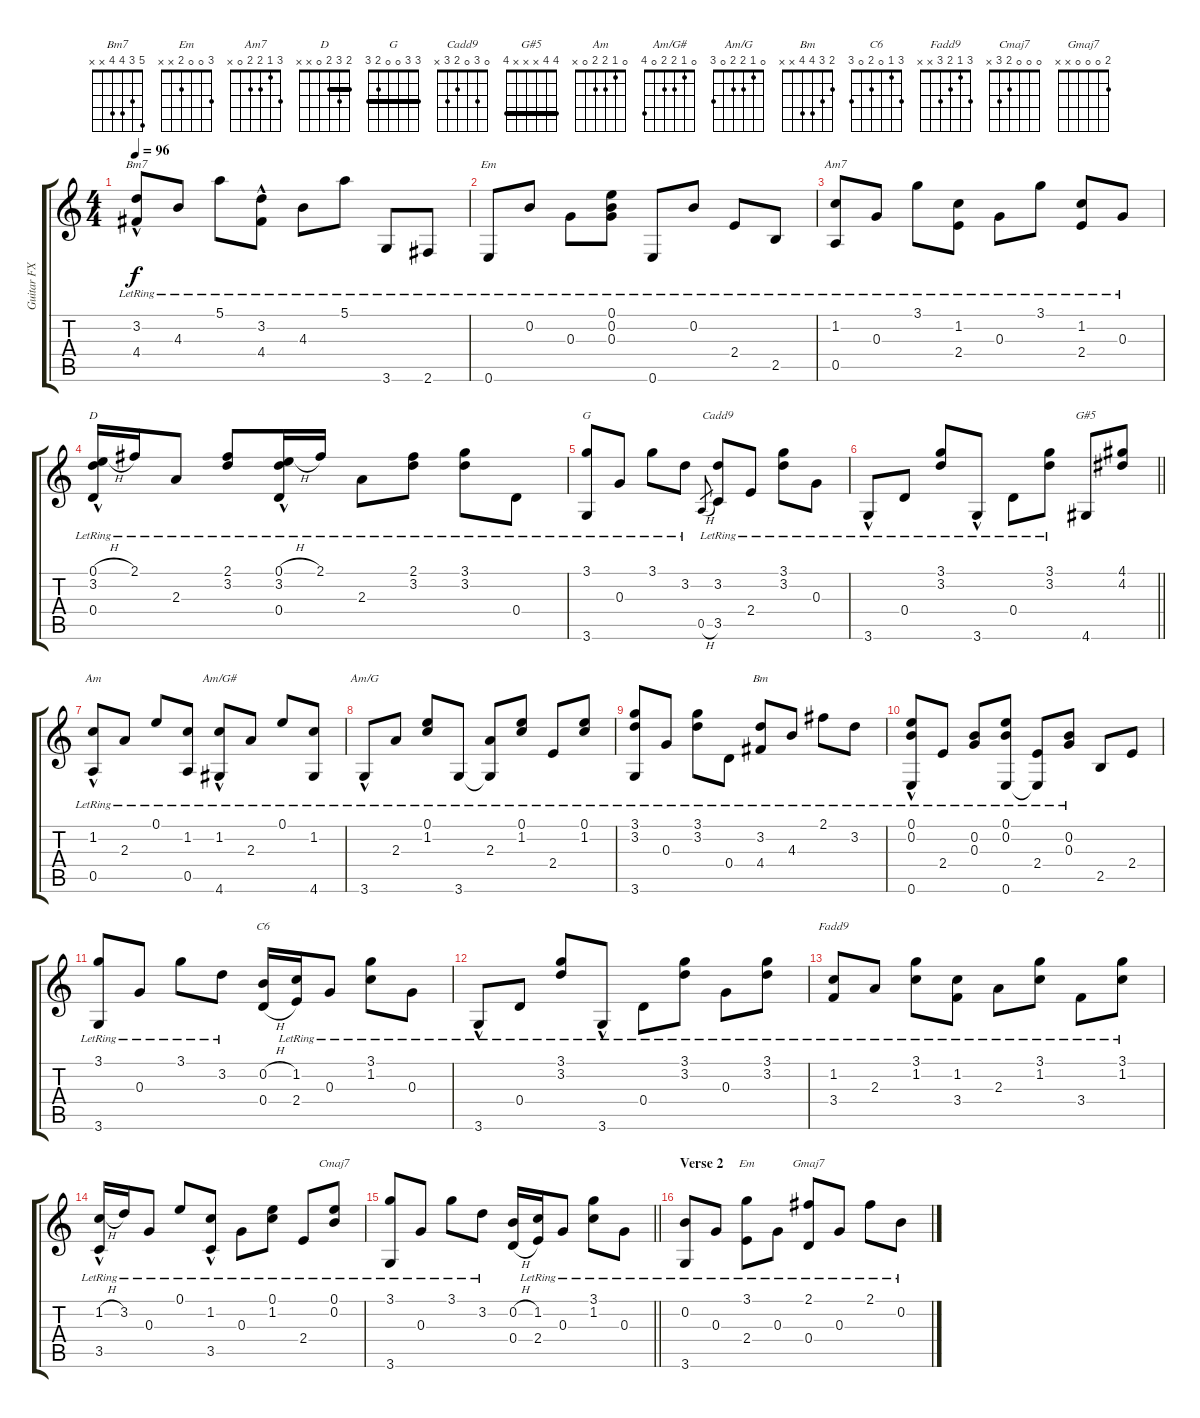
\track ("Guitar FX" "Guitar FX") {instrument acousticguitarnylon}
\staff {score tabs}
\tuning (E4 B3 G3 D3 A2 E2) {hide}
\chord ("Bm7" 5 3 4 4 x x)
\chord ("Em" 0 0 0 2 2 0)
\chord ("Am7" 3 1 2 2 0 x)
\chord ("D" 2 3 2 0 x x) {barre 2}
\chord ("G" 3 3 0 0 2 3) {barre 3}
\chord ("Cadd9" 0 3 0 2 3 x)
\chord ("G#5" 4 4 x x x 4) {barre 4}
\chord ("Am" 0 1 2 2 0 x)
\chord ("Am/G#" 0 1 2 2 0 4)
\chord ("Am/G" 0 1 2 2 0 3)
\chord ("Bm" 2 3 4 4 x x)
\chord ("C6" 3 1 0 2 0 3)
\chord ("Fadd9" 3 1 2 3 x x)
\chord ("Cmaj7" 0 0 0 2 3 x)
\chord ("Em" 3 0 0 2 x x)
\chord ("Gmaj7" 2 0 0 0 x x)
\ts (4 4)
\tempo 96
\clef g2
\ks c
(3.2{lr} 4.4{hac lr}).8{ch "Bm7" dy f} 4.3{lr}.8 5.1{lr}.8 (3.2{lr} 4.4{hac lr}).8 4.3{lr}.8 5.1{lr}.8 3.6{lr}.8 2.6{lr}.8 |
0.6{lr}.8{ch "Em"} 0.2{lr}.8 0.3{lr}.8 (0.1{lr} 0.2{lr} 0.3{lr}).8 0.6{lr}.8 0.2{lr}.8 2.4{lr}.8 2.5{lr}.8 |
(1.2{lr} 0.5{lr}).8{ch "Am7"} 0.3{lr}.8 3.1{lr}.8 (1.2{lr} 2.4{lr}).8 0.3{lr}.8 3.1{lr}.8 (1.2{lr} 2.4{lr}).8 0.3{lr}.8 |
(0.1{h} 3.2{lr} 0.4{hac lr}).16{ch "D"} 2.1{lr}.16 2.3{lr}.8 (2.1{lr} 3.2{lr}).8 (0.1{h} 3.2{lr} 0.4{hac lr}).16 2.1{lr}.16 2.3{lr}.8 (2.1{lr} 3.2{lr}).8 (3.1{lr} 3.2{lr}).8 0.4{lr}.8 |
(3.1{lr} 3.6{lr}).8{ch "G"} 0.3{lr}.8 3.1{lr}.8 3.2{lr}.8 0.5{h}.8{gr} (3.2{lr} 3.5{lr}).8{ch "Cadd9"} 2.4{lr}.8 (3.1{lr} 3.2{lr}).8 0.3{lr}.8 |
\barLineRight lightlight
3.6{hac lr}.8 0.4{lr}.8 (3.1{lr} 3.2{lr}).8 3.6{hac lr}.8 0.4{lr}.8 (3.1{lr} 3.2{lr}).8 4.6.8{ch "G#5"} (4.1 4.2).8 |
(1.2{lr} 0.5{hac lr}).8{ch "Am"} 2.3{lr}.8 0.1{lr}.8 (1.2{lr} 0.5{lr}).8 (1.2{lr} 4.6{hac lr}).8{ch "Am/G#"} 2.3{lr}.8 0.1{lr}.8 (1.2{lr} 4.6{lr}).8 |
3.6{hac lr}.8{ch "Am/G"} 2.3{lr}.8 (0.1{lr} 1.2{lr}).8 3.6{lr}.8 (2.3{lr} 3.6{t}).8 (0.1{lr} 1.2{lr}).8 2.4{lr}.8 (0.1{lr} 1.2{lr}).8 |
(3.1{lr} 3.2{lr} 3.6{lr}).8 0.3{lr}.8 (3.1{lr} 3.2{lr}).8 0.4{lr}.8 (3.2{lr} 4.4{lr}).8{ch "Bm"} 4.3{lr}.8 2.1{lr}.8 3.2{lr}.8 |
(0.1{lr} 0.2{lr} 0.6{hac lr}).8 2.4{lr}.8 (0.2{lr} 0.3{lr}).8 (0.1{lr} 0.2{lr} 0.6{lr}).8 (2.4{lr} 0.6{t}).8 (0.2{lr} 0.3{lr}).8 2.5.8 2.4.8 |
(3.1{lr} 3.6{lr}).8 0.3{lr}.8 3.1{lr}.8 3.2{lr}.8 (0.2{h} 0.4{h}).16{ch "C6"} (1.2{lr} 2.4{lr}).16 0.3{lr}.8 (3.1{lr} 1.2{lr}).8 0.3{lr}.8 |
3.6{hac lr}.8 0.4{lr}.8 (3.1{lr} 3.2{lr}).8 3.6{hac lr}.8 0.4{lr}.8 (3.1{lr} 3.2{lr}).8 0.3{lr}.8 (3.1{lr} 3.2{lr}).8 |
(1.2{lr} 3.4{lr}).8{ch "Fadd9"} 2.3{lr}.8 (3.1{lr} 1.2{lr}).8 (1.2{lr} 3.4{lr}).8 2.3{lr}.8 (3.1{lr} 1.2{lr}).8 3.4{lr}.8 (3.1{lr} 1.2{lr}).8 |
(1.2{h} 3.5{hac lr}).16 3.2{lr}.16 0.3{lr}.8 0.1{lr}.8 (1.2{lr} 3.5{hac lr}).8 0.3{lr}.8 (0.1{lr} 1.2{lr}).8 2.4{lr}.8 (0.1{lr} 0.2{lr}).8{ch "Cmaj7"} |
\barLineRight lightlight
(3.1{lr} 3.6{lr}).8 0.3{lr}.8 3.1{lr}.8 3.2{lr}.8 (0.2{h} 0.4{h}).16 (1.2{lr} 2.4{lr}).16 0.3{lr}.8 (3.1{lr} 1.2{lr}).8 0.3{lr}.8 |
\section ("" "Verse 2")
(0.2{lr} 3.6{lr}).8 0.3{lr}.8 (3.1{lr} 2.4{lr}).8{ch "Em"} 0.3{lr}.8 (2.1{lr} 0.4{lr}).8{ch "Gmaj7"} 0.3{lr}.8 2.1{lr}.8 0.2{lr}.8
